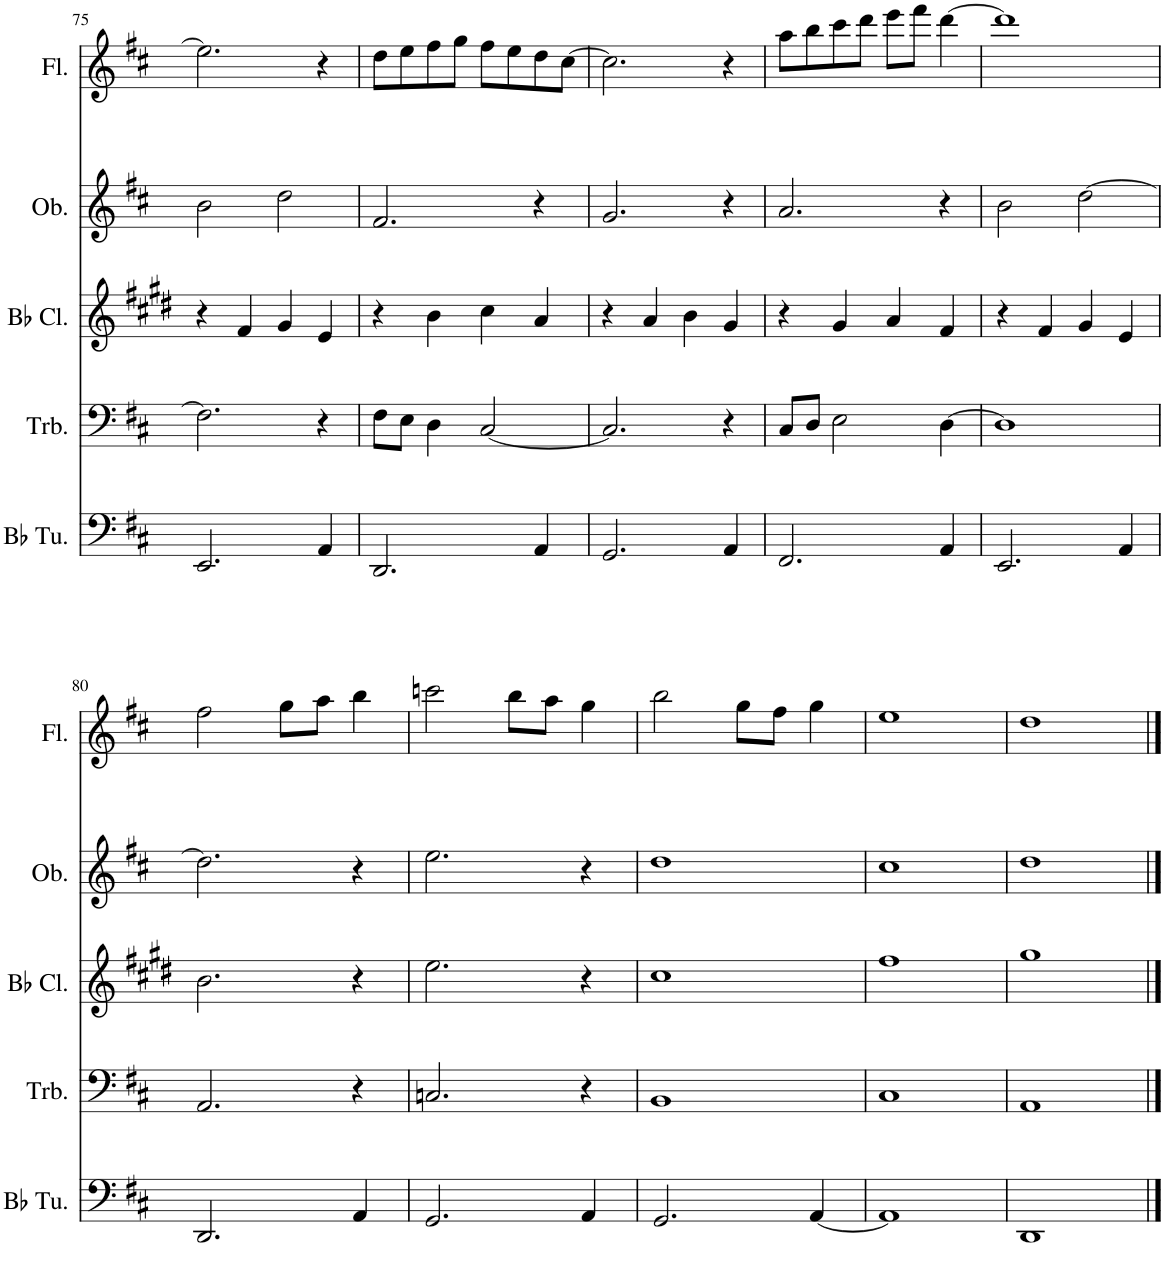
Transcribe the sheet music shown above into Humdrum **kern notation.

**kern	**kern	**kern	**kern	**kern
*part5	*part4	*part3	*part2	*part1
*staff5	*staff4	*staff3	*staff2	*staff1
*I"Bb Tuba	*I"Trombone	*I"Bb Clarinet	*I"Oboe	*I"Flute
*I'Bb Tu.	*I'Trb.	*I'Bb Cl.	*I'Ob.	*I'Fl.
!!LO:PB:g=z
*clefF4	*clefF4	*clefG2	*clefG2	*clefG2
*	*	*Trd1c2	*	*
*k[f#c#]	*k[f#c#]	*k[f#c#g#d#]	*k[f#c#]	*k[f#c#]
*M4/4	*M4/4	*M4/4	*M4/4	*M4/4
=75	=75	=75	=75	=75
2.EE/	2.F#\]	4r	2b\	2.ee\]
.	.	4f#/	.	.
.	.	4g#/	2dd\	.
4AA/	4r	4e/	.	4r
=76	=76	=76	=76	=76
2.DD/	8F#\L	4r	2.f#/	8dd\L
.	8E\J	.	.	8ee\
.	4D\	4b\	.	8ff#\
.	.	.	.	8gg\J
.	[2C#/	4cc#\	.	8ff#\L
.	.	.	.	8ee\
4AA/	.	4a/	4r	8dd\
.	.	.	.	[8cc#\J
=77	=77	=77	=77	=77
2.GG/	2.C#/]	4r	2.g/	2.cc#\]
.	.	4a/	.	.
.	.	4b\	.	.
4AA/	4r	4g#/	4r	4r
=78	=78	=78	=78	=78
2.FF#/	8C#/L	4r	2.a/	8aa\L
.	8D/J	.	.	8bb\
.	2E\	4g#/	.	8ccc#\
.	.	.	.	8ddd\J
.	.	4a/	.	8eee\L
.	.	.	.	8fff#\J
4AA/	[4D\	4f#/	4r	[4ddd\
=79	=79	=79	=79	=79
2.EE/	1D]	4r	2b\	1ddd]
.	.	4f#/	.	.
.	.	4g#/	[2dd\	.
4AA/	.	4e/	.	.
!!LO:LB:g=z
=80	=80	=80	=80	=80
2.DD/	2.AA/	2.b\	2.dd\]	2ff#\
.	.	.	.	8gg\L
.	.	.	.	8aa\J
4AA/	4r	4r	4r	4bb\
=81	=81	=81	=81	=81
2.GG/	2.Cn/	2.ee\	2.ee\	2cccn\
.	.	.	.	8bb\L
.	.	.	.	8aa\J
4AA/	4r	4r	4r	4gg\
=82	=82	=82	=82	=82
2.GG/	1BB	1cc#	1dd	2bb\
.	.	.	.	8gg\L
.	.	.	.	8ff#\J
[4AA/	.	.	.	4gg\
=83	=83	=83	=83	=83
1AA]	1C#	1ff#	1cc#	1ee
=84	=84	=84	=84	=84
1DD	1AA	1gg#	1dd	1dd
==	==	==	==	==
*-	*-	*-	*-	*-
